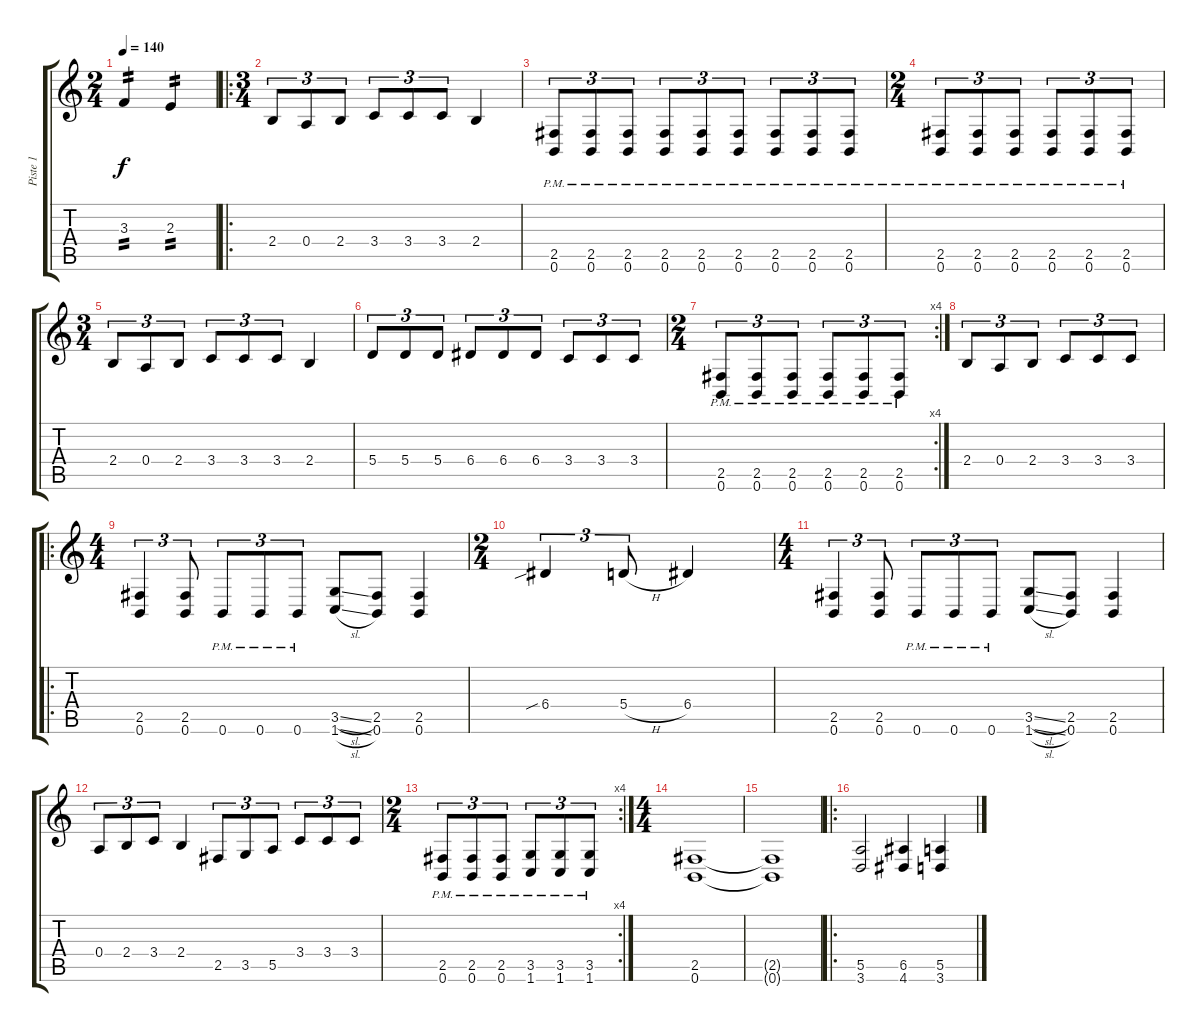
\track ("Piste 1" "Piste 1") {instrument distortionguitar}
\staff {score tabs}
\tuning (B3 Gb3 D3 A2 E2 B1) {hide}
\ts (2 4)
\tempo 140
\clef g2
\ks c
3.3.4{tp 2 dy f} 2.3.4{tp 2} |
\ro
\ts (3 4)
2.4.8{tu (3 2)} 0.4.8{tu (3 2)} 2.4.8{tu (3 2)} 3.4.8{tu (3 2)} 3.4.8{tu (3 2)} 3.4.8{tu (3 2)} 2.4.4 |
(2.5{pm} 0.6{pm}).8{tu (3 2)} (2.5{pm} 0.6{pm}).8{tu (3 2)} (2.5{pm} 0.6{pm}).8{tu (3 2)} (2.5{pm} 0.6{pm}).8{tu (3 2)} (2.5{pm} 0.6{pm}).8{tu (3 2)} (2.5{pm} 0.6{pm}).8{tu (3 2)} (2.5{pm} 0.6{pm}).8{tu (3 2)} (2.5{pm} 0.6{pm}).8{tu (3 2)} (2.5{pm} 0.6{pm}).8{tu (3 2)} |
\ts (2 4)
(2.5{pm} 0.6{pm}).8{tu (3 2)} (2.5{pm} 0.6{pm}).8{tu (3 2)} (2.5{pm} 0.6{pm}).8{tu (3 2)} (2.5{pm} 0.6{pm}).8{tu (3 2)} (2.5{pm} 0.6{pm}).8{tu (3 2)} (2.5{pm} 0.6{pm}).8{tu (3 2)} |
\ts (3 4)
2.4.8{tu (3 2)} 0.4.8{tu (3 2)} 2.4.8{tu (3 2)} 3.4.8{tu (3 2)} 3.4.8{tu (3 2)} 3.4.8{tu (3 2)} 2.4.4 |
5.4.8{tu (3 2)} 5.4.8{tu (3 2)} 5.4.8{tu (3 2)} 6.4.8{tu (3 2)} 6.4.8{tu (3 2)} 6.4.8{tu (3 2)} 3.4.8{tu (3 2)} 3.4.8{tu (3 2)} 3.4.8{tu (3 2)} |
\rc 4
\ts (2 4)
(2.5{pm} 0.6{pm}).8{tu (3 2)} (2.5{pm} 0.6{pm}).8{tu (3 2)} (2.5{pm} 0.6{pm}).8{tu (3 2)} (2.5{pm} 0.6{pm}).8{tu (3 2)} (2.5{pm} 0.6{pm}).8{tu (3 2)} (2.5{pm} 0.6{pm}).8{tu (3 2)} |
2.4.8{tu (3 2)} 0.4.8{tu (3 2)} 2.4.8{tu (3 2)} 3.4.8{tu (3 2)} 3.4.8{tu (3 2)} 3.4.8{tu (3 2)} |
\ro
\ts (4 4)
(2.5 0.6).4{tu (3 2)} (2.5 0.6).8{tu (3 2)} 0.6{pm}.8{tu (3 2)} 0.6{pm}.8{tu (3 2)} 0.6{pm}.8{tu (3 2)} (3.5{sl} 1.6{sl}).8 (2.5 0.6).8 (2.5 0.6).4 |
\ts (2 4)
6.4{sib}.4{tu (3 2)} 5.4{h}.8{tu (3 2)} 6.4.4 |
\ts (4 4)
(2.5 0.6).4{tu (3 2)} (2.5 0.6).8{tu (3 2)} 0.6{pm}.8{tu (3 2)} 0.6{pm}.8{tu (3 2)} 0.6{pm}.8{tu (3 2)} (3.5{sl} 1.6{sl}).8 (2.5 0.6).8 (2.5 0.6).4 |
0.4.8{tu (3 2)} 2.4.8{tu (3 2)} 3.4.8{tu (3 2)} 2.4.4 2.5.8{tu (3 2)} 3.5.8{tu (3 2)} 5.5.8{tu (3 2)} 3.4.8{tu (3 2)} 3.4.8{tu (3 2)} 3.4.8{tu (3 2)} |
\rc 4
\ts (2 4)
(2.5{pm} 0.6{pm}).8{tu (3 2)} (2.5{pm} 0.6{pm}).8{tu (3 2)} (2.5{pm} 0.6{pm}).8{tu (3 2)} (3.5{pm} 1.6{pm}).8{tu (3 2)} (3.5{pm} 1.6{pm}).8{tu (3 2)} (3.5{pm} 1.6{pm}).8{tu (3 2)} |
\ts (4 4)
(2.5 0.6).1 |
(2.5{t} 0.6{t}).1 |
\ro
(5.5 3.6).2 (6.5 4.6).4 (5.5 3.6).4
